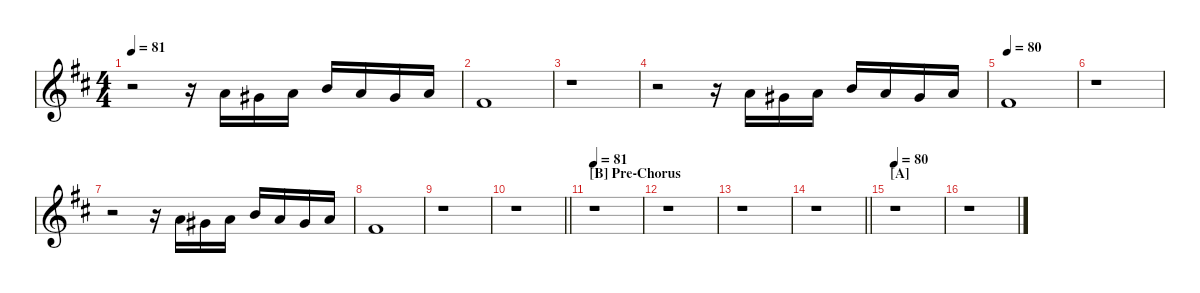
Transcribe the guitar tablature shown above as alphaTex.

\defaultSystemsLayout 4
\hideDynamics
\bracketExtendMode nobrackets
\singleTrackTrackNamePolicy hidden
\multiTrackTrackNamePolicy hidden
\otherSystemsTrackNameOrientation horizontal
\track ("Str ings2" "Violin") {defaultSystemsLayout 8 instrument violin}
\staff {score}
\tuning (E5 A4 D4 G3)
\ts (4 4)
\tempo 81
\clef g2
\ks d
r.2{dy f beam Down} r.16{beam Down} 0.2{acc forcenatural}.16{beam Up} 6.3{acc #}.16{beam Up} 0.2{acc forcenatural}.16{beam Up} 2.2{acc forcenatural}.16{beam Up} 0.2{acc forcenatural}.16{beam Up} 6.3{acc #}.16{beam Up} 0.2{acc forcenatural}.16{beam Up} |
4.3{acc #}.1{beam Up} |
r.1{beam Down} |
r.2{beam Down} r.16{beam Down} 0.2{acc forcenatural}.16{beam Up} 6.3{acc #}.16{beam Up} 0.2{acc forcenatural}.16{beam Up} 2.2{acc forcenatural}.16{beam Up} 0.2{acc forcenatural}.16{beam Up} 6.3{acc #}.16{beam Up} 0.2{acc forcenatural}.16{beam Up} |
\tempo 80
4.3{acc #}.1{beam Up} |
r.1{beam Down} |
r.2{beam Down} r.16{beam Down} 0.2{acc forcenatural}.16{beam Up} 6.3{acc #}.16{beam Up} 0.2{acc forcenatural}.16{beam Up} 2.2{acc forcenatural}.16{beam Up} 0.2{acc forcenatural}.16{beam Up} 6.3{acc #}.16{beam Up} 0.2{acc forcenatural}.16{beam Up} |
4.3{acc #}.1{beam Up} |
r.1{beam Down} |
\barLineRight lightlight
r.1{beam Down} |
\section ("B" "Pre-Chorus")
\tempo 81
r.1{beam Down} |
r.1{beam Down} |
r.1{beam Down} |
\barLineRight lightlight
r.1{beam Down} |
\section ("A" "")
\tempo 80
r.1{beam Down} |
r.1{beam Down}
